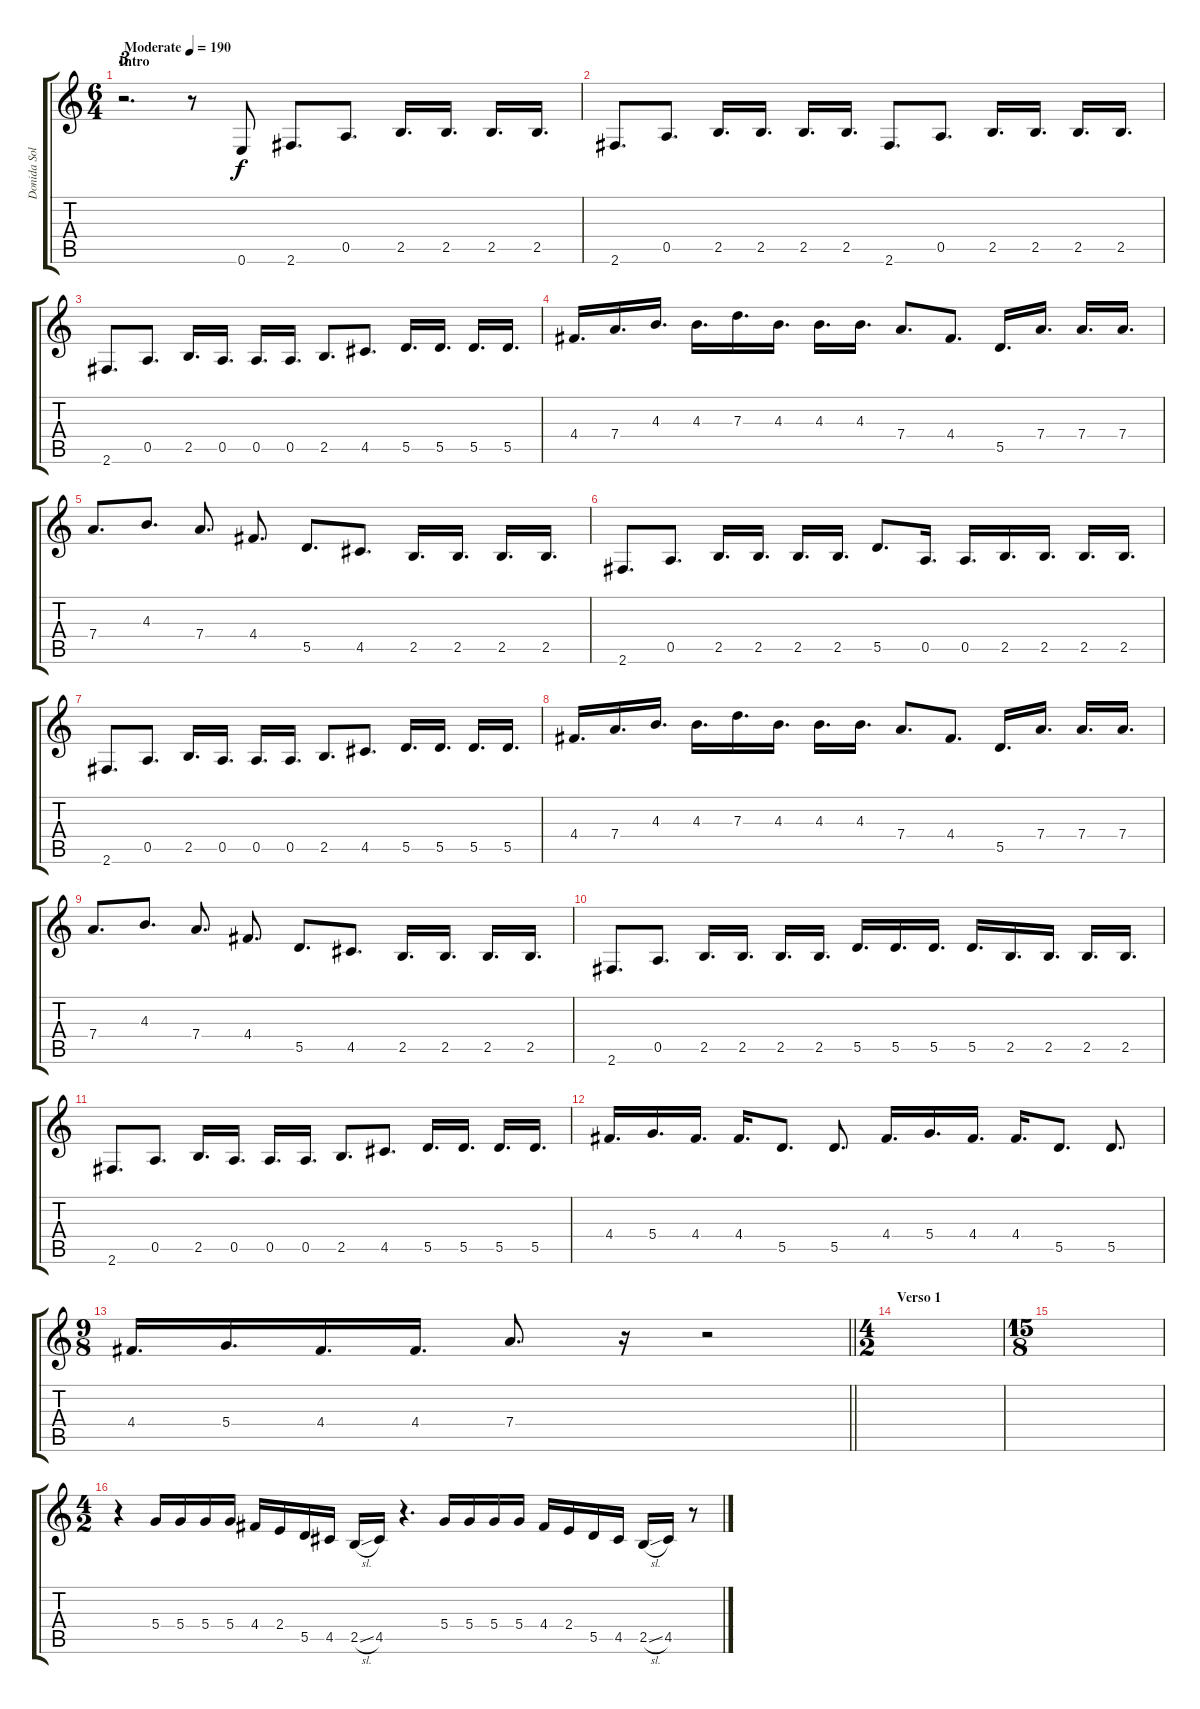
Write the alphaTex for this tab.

\track ("Donida Solos" "Donida Sol") {instrument distortionguitar}
\staff {score tabs}
\tuning (E4 B3 G3 D3 A2 E2) {hide}
\ts (6 4)
\section ("" "Intro")
\tempo (190 "Moderate")
\clef g2
\ks c
r.2{d tu (3 2) dy f instrument distortionguitar} r.8 0.6.8 2.6.8{d} 0.5.8{d} 2.5.16{d} 2.5.16{d} 2.5.16{d} 2.5.16{d} |
2.6.8{d} 0.5.8{d} 2.5.16{d} 2.5.16{d} 2.5.16{d} 2.5.16{d} 2.6.8{d} 0.5.8{d} 2.5.16{d} 2.5.16{d} 2.5.16{d} 2.5.16{d} |
2.6.8{d} 0.5.8{d} 2.5.16{d} 0.5.16{d} 0.5.16{d} 0.5.16{d} 2.5.8{d} 4.5.8{d} 5.5.16{d} 5.5.16{d} 5.5.16{d} 5.5.16{d} |
4.4.16{d} 7.4.16{d} 4.3.16{d} 4.3.16{d} 7.3.16{d} 4.3.16{d} 4.3.16{d} 4.3.16{d} 7.4.8{d} 4.4.8{d} 5.5.16{d} 7.4.16{d} 7.4.16{d} 7.4.16{d} |
7.4.8{d} 4.3.8{d} 7.4.8{d} 4.4.8{d} 5.5.8{d} 4.5.8{d} 2.5.16{d} 2.5.16{d} 2.5.16{d} 2.5.16{d} |
2.6.8{d} 0.5.8{d} 2.5.16{d} 2.5.16{d} 2.5.16{d} 2.5.16{d} 5.5.8{d} 0.5.16{d} 0.5.16{d} 2.5.16{d} 2.5.16{d} 2.5.16{d} 2.5.16{d} |
2.6.8{d} 0.5.8{d} 2.5.16{d} 0.5.16{d} 0.5.16{d} 0.5.16{d} 2.5.8{d} 4.5.8{d} 5.5.16{d} 5.5.16{d} 5.5.16{d} 5.5.16{d} |
4.4.16{d} 7.4.16{d} 4.3.16{d} 4.3.16{d} 7.3.16{d} 4.3.16{d} 4.3.16{d} 4.3.16{d} 7.4.8{d} 4.4.8{d} 5.5.16{d} 7.4.16{d} 7.4.16{d} 7.4.16{d} |
7.4.8{d} 4.3.8{d} 7.4.8{d} 4.4.8{d} 5.5.8{d} 4.5.8{d} 2.5.16{d} 2.5.16{d} 2.5.16{d} 2.5.16{d} |
2.6.8{d} 0.5.8{d} 2.5.16{d} 2.5.16{d} 2.5.16{d} 2.5.16{d} 5.5.16{d} 5.5.16{d} 5.5.16{d} 5.5.16{d} 2.5.16{d} 2.5.16{d} 2.5.16{d} 2.5.16{d} |
2.6.8{d} 0.5.8{d} 2.5.16{d} 0.5.16{d} 0.5.16{d} 0.5.16{d} 2.5.8{d} 4.5.8{d} 5.5.16{d} 5.5.16{d} 5.5.16{d} 5.5.16{d} |
4.4.16{d} 5.4.16{d} 4.4.16{d} 4.4.16{d} 5.5.8{d} 5.5.8{d} 4.4.16{d} 5.4.16{d} 4.4.16{d} 4.4.16{d} 5.5.8{d} 5.5.8{d} |
\ts (9 8)
\barLineRight lightlight
4.4.16{d} 5.4.16{d} 4.4.16{d} 4.4.16{d} 7.4.8{d} r.16 r.2 |
\ts (4 2)
\section ("" "Verso 1")
|
\ts (15 8)
|
\ts (4 2)
r.4 5.4.16 5.4.16 5.4.16 5.4.16 4.4.16 2.4.16 5.5.16 4.5.16 2.5{sl}.16 4.5.16 r.4{d} 5.4.16 5.4.16 5.4.16 5.4.16 4.4.16 2.4.16 5.5.16 4.5.16 2.5{sl}.16 4.5.16 r.8
